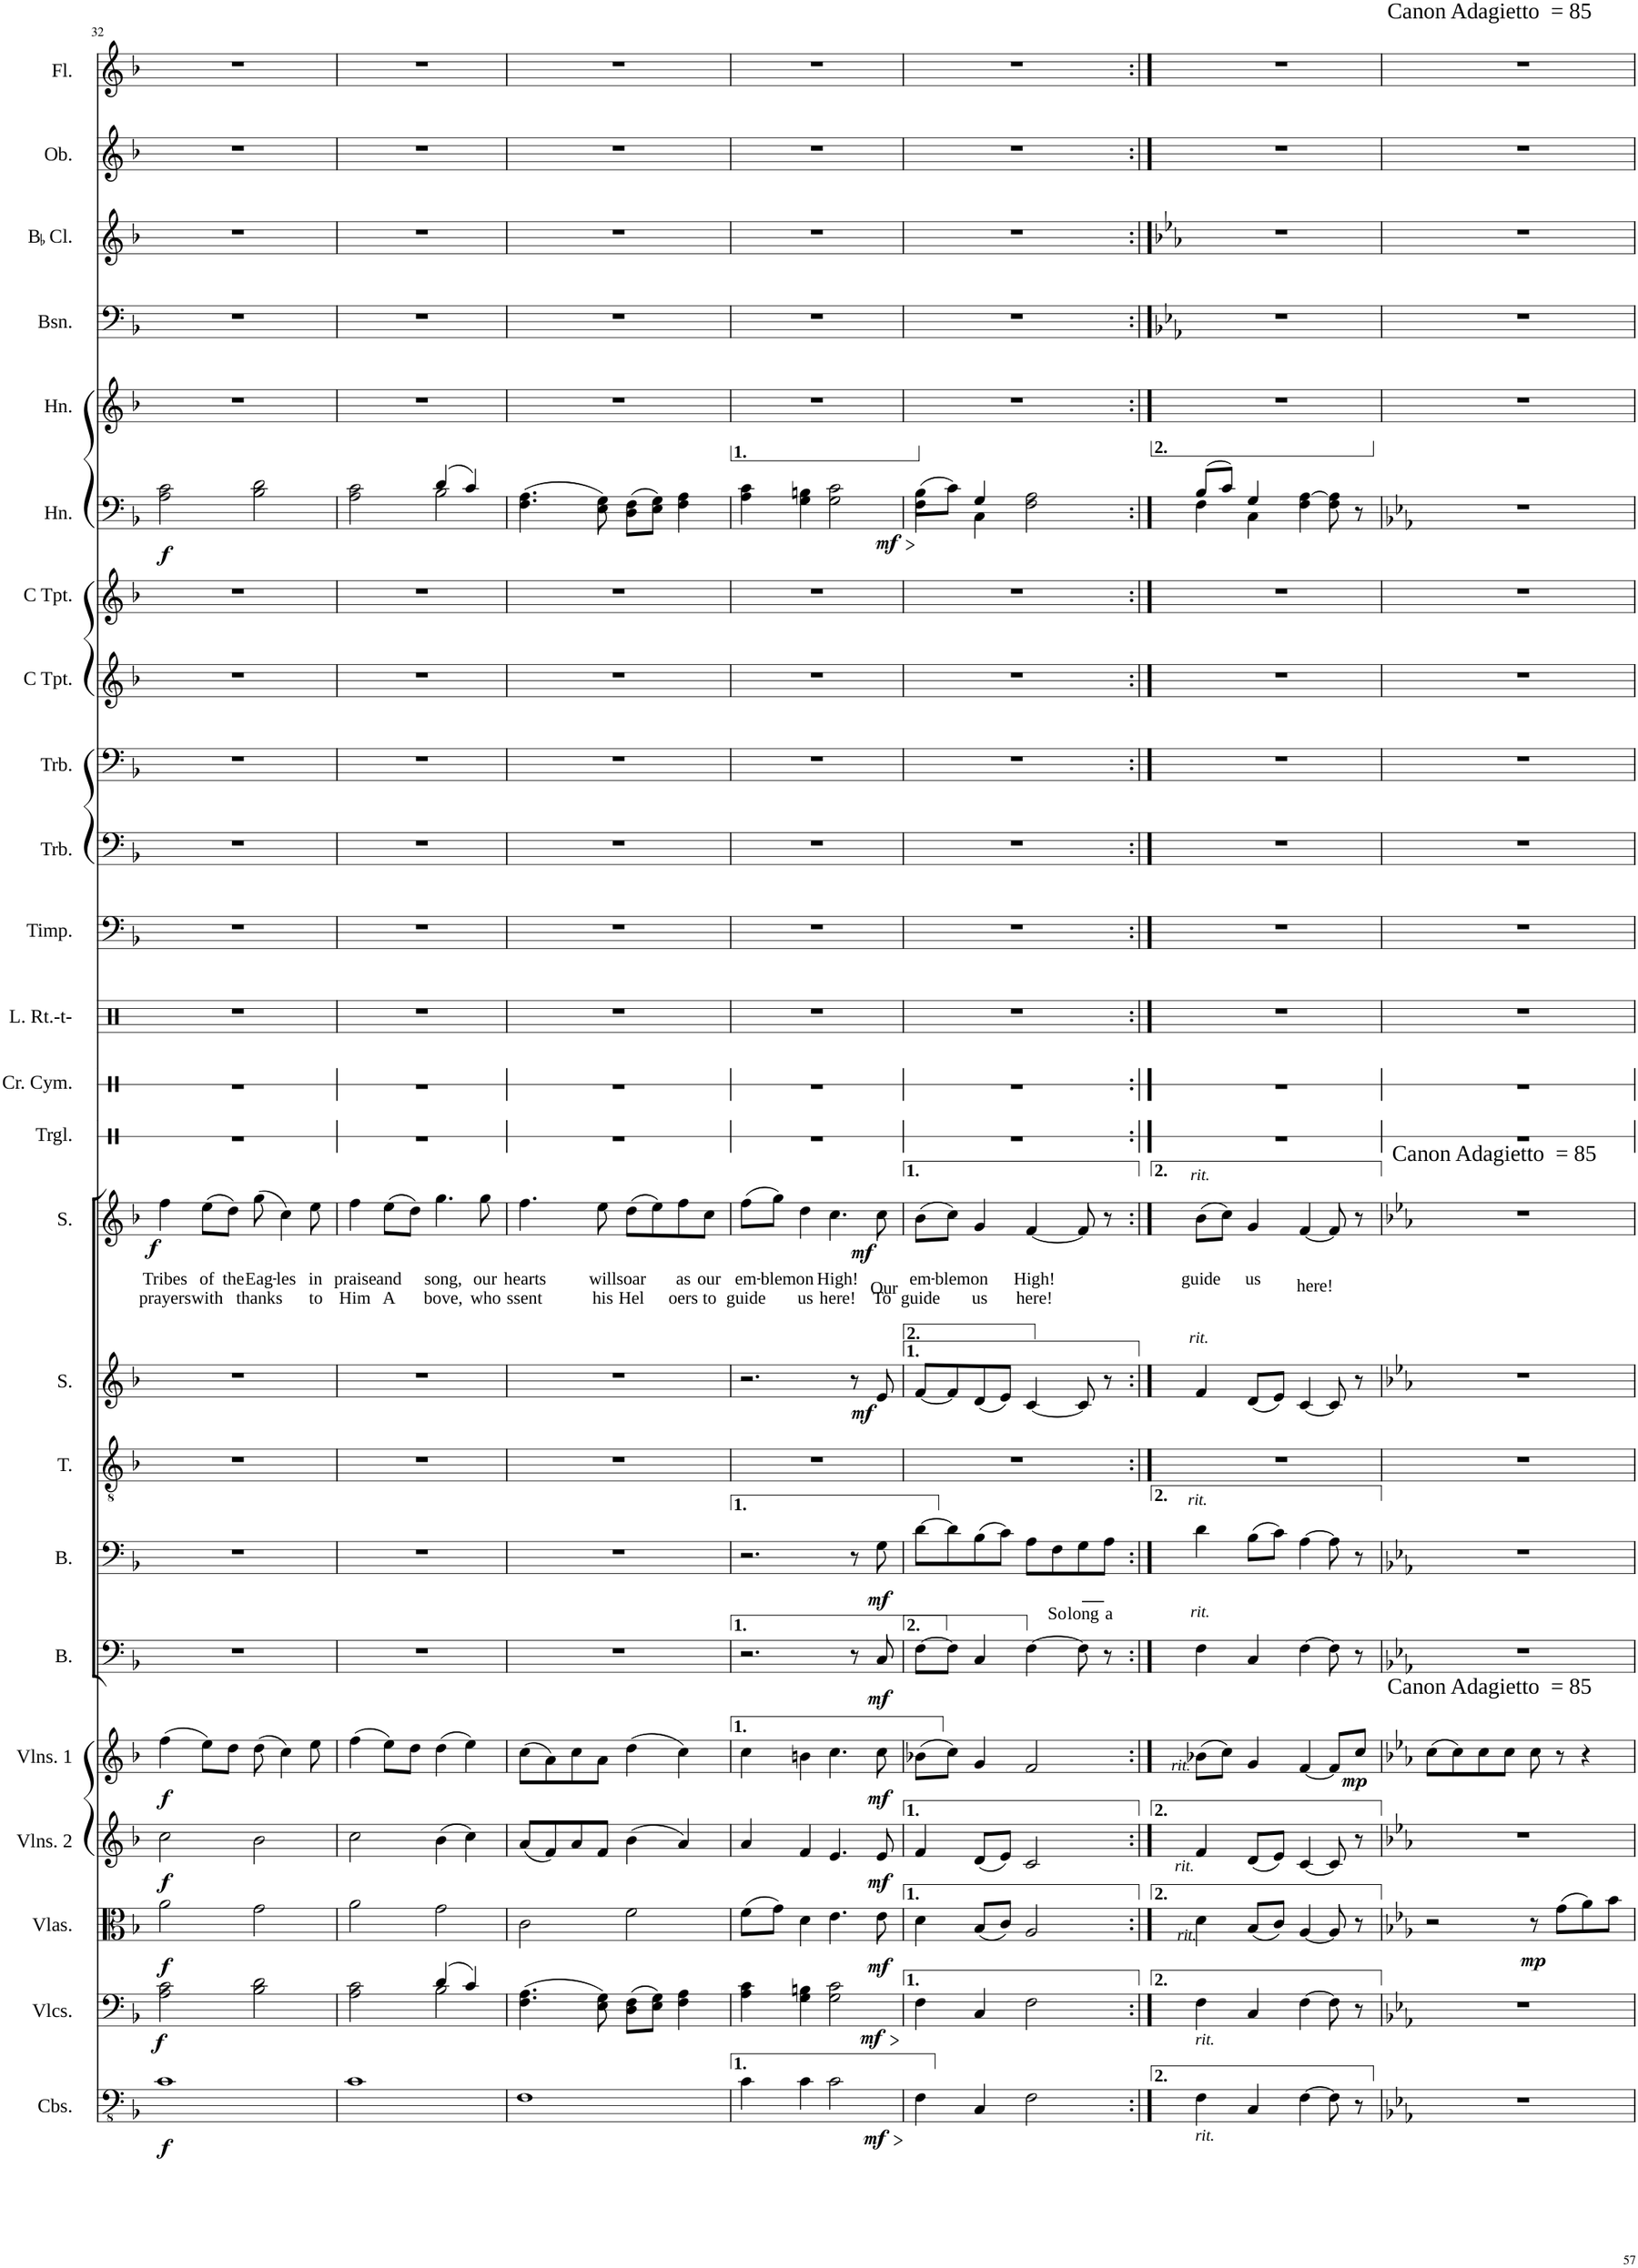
**kern	**dynam	**kern	**dynam	**kern	**dynam	**kern	**dynam	**kern	**dynam	**kern	**dynam	**kern	**text	**dynam	**kern	**kern	**dynam	**kern	**text	**text	**dynam	**kern	**kern	**kern	**kern	**kern	**kern	**kern	**kern	**kern	**dynam	**kern	**kern	**kern	**kern	**kern
*part24	*part24	*part23	*part23	*part22	*part22	*part21	*part21	*part20	*part20	*part19	*part19	*part18	*part18	*part18	*part17	*part16	*part16	*part15	*part15	*part15	*part15	*part14	*part13	*part12	*part11	*part10	*part9	*part8	*part7	*part6	*part6	*part5	*part4	*part3	*part2	*part1
*staff24	*staff24	*staff23	*staff23	*staff22	*staff22	*staff21	*staff21	*staff20	*staff20	*staff19	*staff19	*staff18	*staff18	*staff18	*staff17	*staff16	*staff16	*staff15	*staff15	*staff15	*staff15	*staff14	*staff13	*staff12	*staff11	*staff10	*staff9	*staff8	*staff7	*staff6	*staff6	*staff5	*staff4	*staff3	*staff2	*staff1
*I"Contrabasses	*	*I"Violoncellos	*	*I"Violas	*	*I"Violins 2	*	*I"Violins 1	*	*I"Bass	*	*I"Bass	*	*	*I"Tenor	*I"Soprano	*	*I"Soprano	*	*	*	*I"Triangle	*I"Crash Cymbal	*I"Low Roto-toms	*I"Timpani	*I"Trombone	*I"Trombone	*I"C Trumpet	*I"C Trumpet	*I"Horn	*	*I"Horn	*I"Bassoon	*I"BaccidentalFlat Clarinet	*I"Oboe	*I"Flute
*I'Cbs.	*	*I'Vlcs.	*	*I'Vlas.	*	*I'Vlns. 2	*	*I'Vlns. 1	*	*I'B.	*	*I'B.	*	*	*I'T.	*I'S.	*	*I'S.	*	*	*	*I'Trgl.	*I'Cr. Cym.	*I'L. Rt.-t-	*I'Timp.	*I'Trb.	*I'Trb.	*I'C Tpt.	*I'C Tpt.	*I'Hn.	*	*I'Hn.	*I'Bsn.	*I'BaccidentalFlat Cl.	*I'Ob.	*I'Fl.
!!LO:PB:g=z
*clefFv4	*	*clefF4	*	*clefC3	*	*clefG2	*	*clefG2	*	*clefF4	*	*clefF4	*	*	*clefGv2	*clefG2	*	*clefG2	*	*	*	*clefX	*clefX	*clefX	*clefF4	*clefF4	*clefF4	*clefG2	*clefG2	*clefF4	*	*clefG2	*clefF4	*clefG2	*clefG2	*clefG2
*	*	*	*	*	*	*	*	*	*	*	*	*	*	*	*	*	*	*	*	*	*	*	*	*	*	*	*	*	*	*ITrd4c7	*	*ITrd4c7	*	*ITrd1c2	*	*
*k[b-]	*	*k[b-]	*	*k[b-]	*	*k[b-]	*	*k[b-]	*	*k[b-]	*	*k[b-]	*	*	*k[b-]	*k[b-]	*	*k[b-]	*	*	*	*k[]	*k[]	*k[b-]	*k[b-]	*k[b-]	*k[b-]	*k[b-]	*k[b-]	*k[b-]	*	*k[b-]	*k[b-]	*k[b-]	*k[b-]	*k[b-]
*M4/4	*	*M4/4	*	*M4/4	*	*M4/4	*	*M4/4	*	*M4/4	*	*M4/4	*	*	*M4/4	*M4/4	*	*M4/4	*	*	*	*M4/4	*M4/4	*M4/4	*M4/4	*M4/4	*M4/4	*M4/4	*M4/4	*M4/4	*	*M4/4	*M4/4	*M4/4	*M4/4	*M4/4
=32	=32	=32	=32	=32	=32	=32	=32	=32	=32	=32	=32	=32	=32	=32	=32	=32	=32	=32	=32	=32	=32	=32	=32	=32	=32	=32	=32	=32	=32	=32	=32	=32	=32	=32	=32	=32
!	!LO:DY:b	!	!LO:DY:b	!	!LO:DY:b	!	!LO:DY:b	!	!LO:DY:b	!	!	!	!	!	!	!	!	!	!LO:LY:b	!LO:LY:b	!LO:DY:b	!	!	!	!	!	!	!	!	!	!LO:DY:b	!	!	!	!	!
1C	f	2A\ 2c\	f	2a\	f	2cc\	f	(4ff\	f	1r	.	1r	.	.	1r	1r	.	4ff\	Tribes	prayers	f	1r	1r	1r	1r	1r	1r	1r	1r	2A\ 2c\	f	1r	1r	1r	1r	1r
!	!	!	!	!	!	!	!	!	!	!	!	!	!	!	!	!	!	!	!LO:LY:b	!LO:LY:b	!	!	!	!	!	!	!	!	!	!	!	!	!	!	!	!
.	.	.	.	.	.	.	.	8ee\L)	.	.	.	.	.	.	.	.	.	(8ee\L	of	with	.	.	.	.	.	.	.	.	.	.	.	.	.	.	.	.
!	!	!	!	!	!	!	!	!	!	!	!	!	!	!	!	!	!	!	!LO:LY:b	!	!	!	!	!	!	!	!	!	!	!	!	!	!	!	!	!
.	.	.	.	.	.	.	.	8dd\J	.	.	.	.	.	.	.	.	.	8dd\J)	the	.	.	.	.	.	.	.	.	.	.	.	.	.	.	.	.	.
!	!	!	!	!	!	!	!	!	!	!	!	!	!	!	!	!	!	!	!LO:LY:b	!LO:LY:b	!	!	!	!	!	!	!	!	!	!	!	!	!	!	!	!
.	.	2B-\ 2d\	.	2g\	.	2b-\	.	(8dd\	.	.	.	.	.	.	.	.	.	(8gg\	Eag-	thanks	.	.	.	.	.	.	.	.	.	2B-\ 2d\	.	.	.	.	.	.
!	!	!	!	!	!	!	!	!	!	!	!	!	!	!	!	!	!	!	!LO:LY:b	!	!	!	!	!	!	!	!	!	!	!	!	!	!	!	!	!
.	.	.	.	.	.	.	.	4cc\)	.	.	.	.	.	.	.	.	.	4cc\)	-les	.	.	.	.	.	.	.	.	.	.	.	.	.	.	.	.	.
!	!	!	!	!	!	!	!	!	!	!	!	!	!	!	!	!	!	!	!LO:LY:b	!LO:LY:b	!	!	!	!	!	!	!	!	!	!	!	!	!	!	!	!
.	.	.	.	.	.	.	.	8ee\	.	.	.	.	.	.	.	.	.	8ee\	in	to	.	.	.	.	.	.	.	.	.	.	.	.	.	.	.	.
=33	=33	=33	=33	=33	=33	=33	=33	=33	=33	=33	=33	=33	=33	=33	=33	=33	=33	=33	=33	=33	=33	=33	=33	=33	=33	=33	=33	=33	=33	=33	=33	=33	=33	=33	=33	=33
*	*	*^	*	*	*	*	*	*	*	*	*	*	*	*	*	*	*	*	*	*	*	*	*	*	*	*	*	*	*	*	*	*	*	*	*	*
!	!	!	!	!	!	!	!	!	!	!	!	!	!	!	!	!	!	!	!	!LO:LY:b	!LO:LY:b	!	!	!	!	!	!	!	!	!	!	!	!	!	!	!	!
*	*	*	*	*	*	*	*	*	*	*	*	*	*	*	*	*	*	*	*	*	*	*	*	*	*	*	*	*	*	*	*^	*	*	*	*	*	*
1C	.	2A\ 2c\	2ryy	.	2a\	.	2cc\	.	(4ff\	.	1r	.	1r	.	.	1r	1r	.	4ff\	praise	Him	.	1r	1r	1r	1r	1r	1r	1r	1r	2A\ 2c\	2ryy	.	1r	1r	1r	1r	1r
!	!	!	!	!	!	!	!	!	!	!	!	!	!	!	!	!	!	!	!	!LO:LY:b	!LO:LY:b	!	!	!	!	!	!	!	!	!	!	!	!	!	!	!	!	!
.	.	.	.	.	.	.	.	.	8ee\L)	.	.	.	.	.	.	.	.	.	(8ee\L	and	A	.	.	.	.	.	.	.	.	.	.	.	.	.	.	.	.	.
.	.	.	.	.	.	.	.	.	8dd\J	.	.	.	.	.	.	.	.	.	8dd\J)	.	.	.	.	.	.	.	.	.	.	.	.	.	.	.	.	.	.	.
!	!	!	!	!	!	!	!	!	!	!	!	!	!	!	!	!	!	!	!	!LO:LY:b	!LO:LY:b	!	!	!	!	!	!	!	!	!	!	!	!	!	!	!	!	!
.	.	(4d/	2B-\	.	2g\	.	(4b-\	.	(4dd\	.	.	.	.	.	.	.	.	.	4.gg\	song,	bove,	.	.	.	.	.	.	.	.	.	(4d/	2B-\	.	.	.	.	.	.
.	.	4c/)	.	.	.	.	4cc\)	.	4ee\)	.	.	.	.	.	.	.	.	.	.	.	.	.	.	.	.	.	.	.	.	.	4c/)	.	.	.	.	.	.	.
!	!	!	!	!	!	!	!	!	!	!	!	!	!	!	!	!	!	!	!	!LO:LY:b	!LO:LY:b	!	!	!	!	!	!	!	!	!	!	!	!	!	!	!	!	!
.	.	.	.	.	.	.	.	.	.	.	.	.	.	.	.	.	.	.	8gg\	our	who	.	.	.	.	.	.	.	.	.	.	.	.	.	.	.	.	.
*	*	*v	*v	*	*	*	*	*	*	*	*	*	*	*	*	*	*	*	*	*	*	*	*	*	*	*	*	*	*	*	*v	*v	*	*	*	*	*	*
=34	=34	=34	=34	=34	=34	=34	=34	=34	=34	=34	=34	=34	=34	=34	=34	=34	=34	=34	=34	=34	=34	=34	=34	=34	=34	=34	=34	=34	=34	=34	=34	=34	=34	=34	=34	=34
!	!	!	!	!	!	!	!	!	!	!	!	!	!	!	!	!	!	!	!LO:LY:b	!LO:LY:b	!	!	!	!	!	!	!	!	!	!	!	!	!	!	!	!
1FF	.	(4.F\ 4.A\	.	2c\	.	(8a/L	.	(8cc\L	.	1r	.	1r	.	.	1r	1r	.	4.ff\	hearts	ssent	.	1r	1r	1r	1r	1r	1r	1r	1r	(4.F\ 4.A\	.	1r	1r	1r	1r	1r
.	.	.	.	.	.	8f/)	.	8a\)	.	.	.	.	.	.	.	.	.	.	.	.	.	.	.	.	.	.	.	.	.	.	.	.	.	.	.	.
.	.	.	.	.	.	8a/	.	8cc\	.	.	.	.	.	.	.	.	.	.	.	.	.	.	.	.	.	.	.	.	.	.	.	.	.	.	.	.
!	!	!	!	!	!	!	!	!	!	!	!	!	!	!	!	!	!	!	!LO:LY:b	!LO:LY:b	!	!	!	!	!	!	!	!	!	!	!	!	!	!	!	!
.	.	8E\ 8G\)	.	.	.	8f/J	.	8a\J	.	.	.	.	.	.	.	.	.	8ee\	will	his	.	.	.	.	.	.	.	.	.	8E\ 8G\)	.	.	.	.	.	.
!	!	!	!	!	!	!	!	!	!	!	!	!	!	!	!	!	!	!	!LO:LY:b	!LO:LY:b	!	!	!	!	!	!	!	!	!	!	!	!	!	!	!	!
.	.	(8D\ 8F\L	.	2f\	.	(4b-\	.	(4dd\	.	.	.	.	.	.	.	.	.	(8dd\L	soar	Hel	.	.	.	.	.	.	.	.	.	(8D\ 8F\L	.	.	.	.	.	.
.	.	8E\ 8G\J)	.	.	.	.	.	.	.	.	.	.	.	.	.	.	.	8ee\)	.	.	.	.	.	.	.	.	.	.	.	8E\ 8G\J)	.	.	.	.	.	.
!	!	!	!	!	!	!	!	!	!	!	!	!	!	!	!	!	!	!	!LO:LY:b	!LO:LY:b	!	!	!	!	!	!	!	!	!	!	!	!	!	!	!	!
.	.	4F\ 4A\	.	.	.	4a/)	.	4cc\)	.	.	.	.	.	.	.	.	.	8ff\	as	oers	.	.	.	.	.	.	.	.	.	4F\ 4A\	.	.	.	.	.	.
!	!	!	!	!	!	!	!	!	!	!	!	!	!	!	!	!	!	!	!LO:LY:b	!LO:LY:b	!	!	!	!	!	!	!	!	!	!	!	!	!	!	!	!
.	.	.	.	.	.	.	.	.	.	.	.	.	.	.	.	.	.	8cc\J	our	to	.	.	.	.	.	.	.	.	.	.	.	.	.	.	.	.
=35	=35	=35	=35	=35	=35	=35	=35	=35	=35	=35	=35	=35	=35	=35	=35	=35	=35	=35	=35	=35	=35	=35	=35	=35	=35	=35	=35	=35	=35	=35	=35	=35	=35	=35	=35	=35
!	!	!	!	!	!	!	!	!	!	!	!	!	!	!	!	!	!	!	!LO:LY:b	!LO:LY:b	!	!	!	!	!	!	!	!	!	!	!	!	!	!	!	!
4C\	.	4A\ 4c\	.	(8f\L	.	4a/	.	4cc\	.	2.r	.	2.r	.	.	1r	2.r	.	(8ff\L	em-	guide	.	1r	1r	1r	1r	1r	1r	1r	1r	4A\ 4c\	.	1r	1r	1r	1r	1r
!	!	!	!	!	!	!	!	!	!	!	!	!	!	!	!	!	!	!	!LO:LY:b	!	!	!	!	!	!	!	!	!	!	!	!	!	!	!	!	!
.	.	.	.	8g\J)	.	.	.	.	.	.	.	.	.	.	.	.	.	8gg\J)	-blem	.	.	.	.	.	.	.	.	.	.	.	.	.	.	.	.	.
!	!	!	!	!	!	!	!	!	!	!	!	!	!	!	!	!	!	!	!LO:LY:b	!LO:LY:b	!	!	!	!	!	!	!	!	!	!	!	!	!	!	!	!
4C\	.	4G\ 4Bn\	.	4d\	.	4f/	.	4bn\	.	.	.	.	.	.	.	.	.	4dd\	on	us	.	.	.	.	.	.	.	.	.	4G\ 4Bn\	.	.	.	.	.	.
!	!LO:HP:b	!	!LO:HP:b	!	!	!	!	!	!	!	!	!	!	!	!	!	!	!	!LO:LY:b	!LO:LY:b	!	!	!	!	!	!	!	!	!	!	!LO:HP:b	!	!	!	!	!
!	!LO:DY:n=1:b	!	!LO:DY:n=1:b	!	!	!	!	!	!	!	!	!	!	!	!	!	!	!	!	!	!	!	!	!	!	!	!	!	!	!	!LO:DY:n=1:b	!	!	!	!	!
2C\	> mf	2G\ 2c\	> mf	4.e\	.	4.e/	.	4.cc\	.	.	.	.	.	.	.	.	.	4.cc\	High!	here!	.	.	.	.	.	.	.	.	.	2G\ 2c\	> mf	.	.	.	.	.
.	.	.	.	.	.	.	.	.	.	8r	.	8r	.	.	.	8r	.	.	.	.	.	.	.	.	.	.	.	.	.	.	.	.	.	.	.	.
!	!	!	!	!	!LO:DY:b	!	!LO:DY:b	!	!LO:DY:b	!	!LO:DY:b	!	!	!LO:DY:b	!	!	!LO:DY:b	!	!LO:LY:b	!LO:LY:b	!LO:DY:b	!	!	!	!	!	!	!	!	!	!	!	!	!	!	!
.	.	.	.	8e\	mf	8e/	mf	8cc\	mf	8C/	mf	8G\	.	mf	.	8e/	mf	8cc\	Our	To	mf	.	.	.	.	.	.	.	.	.	.	.	.	.	.	.
.	]	.	]	.	.	.	.	.	.	.	.	.	.	.	.	.	.	.	.	.	.	.	.	.	.	.	.	.	.	.	]	.	.	.	.	.
=36	=36	=36	=36	=36	=36	=36	=36	=36	=36	=36	=36	=36	=36	=36	=36	=36	=36	=36	=36	=36	=36	=36	=36	=36	=36	=36	=36	=36	=36	=36	=36	=36	=36	=36	=36	=36
!	!	!	!	!	!	!	!	!	!	!	!	!	!	!	!	!	!	!	!LO:LY:b	!LO:LY:b	!	!	!	!	!	!	!	!	!	!	!	!	!	!	!	!
*	*	*	*	*	*	*	*	*	*	*	*	*	*	*	*	*	*	*	*	*	*	*	*	*	*	*	*	*	*	*^	*	*	*	*	*	*
4FF\	.	4F\	.	4d\	.	4f/	.	(8b-X\L	.	[8F\L	.	[8d\L	.	.	1r	[8f/L	.	(8b-\L	em-	guide	.	1r	1r	1r	1r	1r	1r	1r	1r	(8B-\L	4F\	.	1r	1r	1r	1r	1r
!	!	!	!	!	!	!	!	!	!	!	!	!	!	!	!	!	!	!	!LO:LY:b	!	!	!	!	!	!	!	!	!	!	!	!	!	!	!	!	!	!
.	.	.	.	.	.	.	.	8cc\J)	.	8F\J]	.	8d\]	.	.	.	8f/]	.	8cc\J)	-blem	.	.	.	.	.	.	.	.	.	.	8c\J)	.	.	.	.	.	.	.
!	!	!	!	!	!	!	!	!	!	!	!	!	!	!	!	!	!	!	!LO:LY:b	!LO:LY:b	!	!	!	!	!	!	!	!	!	!	!	!	!	!	!	!	!
4CC/	.	4C/	.	(8B-/L	.	(8d/L	.	4g/	.	4C/	.	(8B-\	.	.	.	(8d/	.	4g/	on	us	.	.	.	.	.	.	.	.	.	4G/	4C\	.	.	.	.	.	.
.	.	.	.	8c/J)	.	8e/J)	.	.	.	.	.	8c\J)	.	.	.	8e/J)	.	.	.	.	.	.	.	.	.	.	.	.	.	.	.	.	.	.	.	.	.
!	!	!	!	!	!	!	!	!	!	!	!	!	!	!	!	!	!	!	!LO:LY:b	!LO:LY:b	!	!	!	!	!	!	!	!	!	!	!	!	!	!	!	!	!
2FF\	.	2F\	.	2A/	.	2c/	.	2f/	.	[4F\	.	8A\L	.	.	.	[4c/	.	[4f/	High!	here!	.	.	.	.	.	.	.	.	.	2F\ 2A\	2ryy	.	.	.	.	.	.
!	!	!	!	!	!	!	!	!	!	!	!	!	!LO:LY:b	!	!	!	!	!	!	!	!	!	!	!	!	!	!	!	!	!	!	!	!	!	!	!	!
.	.	.	.	.	.	.	.	.	.	.	.	8F\	So	.	.	.	.	.	.	.	.	.	.	.	.	.	.	.	.	.	.	.	.	.	.	.	.
!	!	!	!	!	!	!	!	!	!	!	!	!	!LO:LY:b	!	!	!	!	!	!	!	!	!	!	!	!	!	!	!	!	!	!	!	!	!	!	!	!
.	.	.	.	.	.	.	.	.	.	8F\]	.	8G\	long	.	.	8c/]	.	8f/]	.	.	.	.	.	.	.	.	.	.	.	.	.	.	.	.	.	.	.
!	!	!	!	!	!	!	!	!	!	!	!	!	!LO:LY:b	!	!	!	!	!	!	!	!	!	!	!	!	!	!	!	!	!	!	!	!	!	!	!	!
.	.	.	.	.	.	.	.	.	.	8r	.	8A\J	a	.	.	8r	.	8r	.	.	.	.	.	.	.	.	.	.	.	.	.	.	.	.	.	.	.
=37:|!	=37:|!	=37:|!	=37:|!	=37:|!	=37:|!	=37:|!	=37:|!	=37:|!	=37:|!	=37:|!	=37:|!	=37:|!	=37:|!	=37:|!	=37:|!	=37:|!	=37:|!	=37:|!	=37:|!	=37:|!	=37:|!	=37:|!	=37:|!	=37:|!	=37:|!	=37:|!	=37:|!	=37:|!	=37:|!	=37:|!	=37:|!	=37:|!	=37:|!	=37:|!	=37:|!	=37:|!	=37:|!
*	*	*	*	*	*	*	*	*	*	*	*	*	*	*	*	*	*	*	*	*	*	*	*	*	*	*	*	*	*	*	*	*	*	*k[b-e-a-]	*k[b-e-a-]	*	*
!	!	!	!	!	!	!	!	!	!	!	!	!	!	!	!	!	!	!LO:TX:a:i:t=rit.	!	!	!	!	!	!	!	!	!	!	!	!	!	!	!	!	!	!	!
!	!	!	!	!	!	!	!	!	!	!	!	!	!	!	!	!LO:TX:a:i:t=rit.	!	!	!	!	!	!	!	!	!	!	!	!	!	!	!	!	!	!	!	!	!
!	!	!	!	!	!	!	!	!	!	!	!	!LO:TX:a:i:t=rit.	!	!	!	!	!	!	!	!	!	!	!	!	!	!	!	!	!	!	!	!	!	!	!	!	!
!	!	!	!	!	!	!	!	!	!	!LO:TX:a:i:t=rit.	!	!	!	!	!	!	!	!	!	!	!	!	!	!	!	!	!	!	!	!	!	!	!	!	!	!	!
!	!	!	!	!	!	!	!	!LO:TX:a:i:t=rit.	!	!	!	!	!	!	!	!	!	!	!	!	!	!	!	!	!	!	!	!	!	!	!	!	!	!	!	!	!
!	!	!	!	!	!	!LO:TX:b:i:t=rit.	!	!	!	!	!	!	!	!	!	!	!	!	!	!	!	!	!	!	!	!	!	!	!	!	!	!	!	!	!	!	!
!	!	!	!	!LO:TX:a:i:t=rit.	!	!	!	!	!	!	!	!	!	!	!	!	!	!	!	!	!	!	!	!	!	!	!	!	!	!	!	!	!	!	!	!	!
!	!	!LO:TX:b:i:t=rit.	!	!	!	!	!	!	!	!	!	!	!	!	!	!	!	!	!	!	!	!	!	!	!	!	!	!	!	!	!	!	!	!	!	!	!
!LO:TX:b:i:t=rit.	!	!	!	!	!	!	!	!	!	!	!	!	!	!	!	!	!	!	!	!	!	!	!	!	!	!	!	!	!	!	!	!	!	!	!	!	!
!	!	!	!	!	!	!	!	!	!	!	!	!	!	!	!	!	!	!	!LO:LY:b	!	!	!	!	!	!	!	!	!	!	!	!	!	!	!	!	!	!
4FF\	.	4F\	.	4d\	.	4f/	.	(8b-X\L	.	4F\	.	4d\	.	.	1r	4f/	.	(8b-\L	guide	.	.	1r	1r	1r	1r	1r	1r	1r	1r	(8B-/L	4F\	.	1r	1r	1r	1r	1r
.	.	.	.	.	.	.	.	8cc\J)	.	.	.	.	.	.	.	.	.	8cc\J)	.	.	.	.	.	.	.	.	.	.	.	8c/J)	.	.	.	.	.	.	.
!	!	!	!	!	!	!	!	!	!	!	!	!	!	!	!	!	!	!	!LO:LY:b	!	!	!	!	!	!	!	!	!	!	!	!	!	!	!	!	!	!
4CC/	.	4C/	.	(8B-/L	.	(8d/L	.	4g/	.	4C/	.	(8B-\L	.	.	.	(8d/L	.	4g/	us	.	.	.	.	.	.	.	.	.	.	4G/	4C\	.	.	.	.	.	.
.	.	.	.	8c/J)	.	8e/J)	.	.	.	.	.	8c\J)	.	.	.	8e/J)	.	.	.	.	.	.	.	.	.	.	.	.	.	.	.	.	.	.	.	.	.
!	!	!	!	!	!	!	!	!	!	!	!	!	!	!	!	!	!	!	!LO:LY:b	!	!	!	!	!	!	!	!	!	!	!	!	!	!	!	!	!	!
[4FF\	.	[4F\	.	[4A/	.	[4c/	.	[4f/	.	[4F\	.	[4A\	.	.	.	[4c/	.	[4f/	here!	.	.	.	.	.	.	.	.	.	.	4F\ [4A\	2ryy	.	.	.	.	.	.
8FF\]	.	8F\]	.	8A/]	.	8c/]	.	8f/L]	.	8F\]	.	8A\]	.	.	.	8c/]	.	8f/]	.	.	.	.	.	.	.	.	.	.	.	8F\ 8A\]	.	.	.	.	.	.	.
8r	.	8r	.	8r	.	8r	.	8cc/J	.	8r	.	8r	.	.	.	8r	.	8r	.	.	.	.	.	.	.	.	.	.	.	8r	.	.	.	.	.	.	.
*	*	*	*	*	*	*	*	*	*	*	*	*	*	*	*	*	*	*	*	*	*	*	*	*	*	*	*	*	*	*v	*v	*	*	*	*	*	*
=38	=38	=38	=38	=38	=38	=38	=38	=38	=38	=38	=38	=38	=38	=38	=38	=38	=38	=38	=38	=38	=38	=38	=38	=38	=38	=38	=38	=38	=38	=38	=38	=38	=38	=38	=38	=38
*k[b-e-a-]	*	*k[b-e-a-]	*	*k[b-e-a-]	*	*k[b-e-a-]	*	*k[b-e-a-]	*	*k[b-e-a-]	*	*k[b-e-a-]	*	*	*	*k[b-e-a-]	*	*k[b-e-a-]	*	*	*	*	*	*	*	*	*	*	*	*k[b-e-a-]	*	*	*	*	*	*
!	!	!	!	!	!	!	!	!	!	!	!	!	!	!	!	!	!	!	!	!	!	!	!	!	!	!	!	!	!	!	!	!	!	!	!	!LO:TX:a:t=Canon Adagietto  = 85
!	!	!	!	!	!	!	!	!	!	!	!	!	!	!	!	!	!	!LO:TX:a:t=Canon Adagietto  = 85	!	!	!	!	!	!	!	!	!	!	!	!	!	!	!	!	!	!
!	!	!	!	!	!	!	!	!LO:TX:a:t=Canon Adagietto  = 85	!	!	!	!	!	!	!	!	!	!	!	!	!	!	!	!	!	!	!	!	!	!	!	!	!	!	!	!
!	!	!	!	!	!	!	!	!	!LO:DY:b	!	!	!	!	!	!	!	!	!	!	!	!	!	!	!	!	!	!	!	!	!	!	!	!	!	!	!
1r	.	1r	.	2r	.	1r	.	(8cc\L	mp	1r	.	1r	.	.	1r	1r	.	1r	.	.	.	1r	1r	1r	1r	1r	1r	1r	1r	1r	.	1r	1r	1r	1r	1r
.	.	.	.	.	.	.	.	8cc\)	.	.	.	.	.	.	.	.	.	.	.	.	.	.	.	.	.	.	.	.	.	.	.	.	.	.	.	.
.	.	.	.	.	.	.	.	8cc\	.	.	.	.	.	.	.	.	.	.	.	.	.	.	.	.	.	.	.	.	.	.	.	.	.	.	.	.
.	.	.	.	.	.	.	.	8cc\J	.	.	.	.	.	.	.	.	.	.	.	.	.	.	.	.	.	.	.	.	.	.	.	.	.	.	.	.
.	.	.	.	8r	.	.	.	8cc\	.	.	.	.	.	.	.	.	.	.	.	.	.	.	.	.	.	.	.	.	.	.	.	.	.	.	.	.
!	!	!	!	!	!LO:DY:b	!	!	!	!	!	!	!	!	!	!	!	!	!	!	!	!	!	!	!	!	!	!	!	!	!	!	!	!	!	!	!
.	.	.	.	(8g\L	mp	.	.	8r	.	.	.	.	.	.	.	.	.	.	.	.	.	.	.	.	.	.	.	.	.	.	.	.	.	.	.	.
.	.	.	.	8a-\)	.	.	.	4r	.	.	.	.	.	.	.	.	.	.	.	.	.	.	.	.	.	.	.	.	.	.	.	.	.	.	.	.
.	.	.	.	8b-\J	.	.	.	.	.	.	.	.	.	.	.	.	.	.	.	.	.	.	.	.	.	.	.	.	.	.	.	.	.	.	.	.
=	=	=	=	=	=	=	=	=	=	=	=	=	=	=	=	=	=	=	=	=	=	=	=	=	=	=	=	=	=	=	=	=	=	=	=	=
*-	*-	*-	*-	*-	*-	*-	*-	*-	*-	*-	*-	*-	*-	*-	*-	*-	*-	*-	*-	*-	*-	*-	*-	*-	*-	*-	*-	*-	*-	*-	*-	*-	*-	*-	*-	*-
